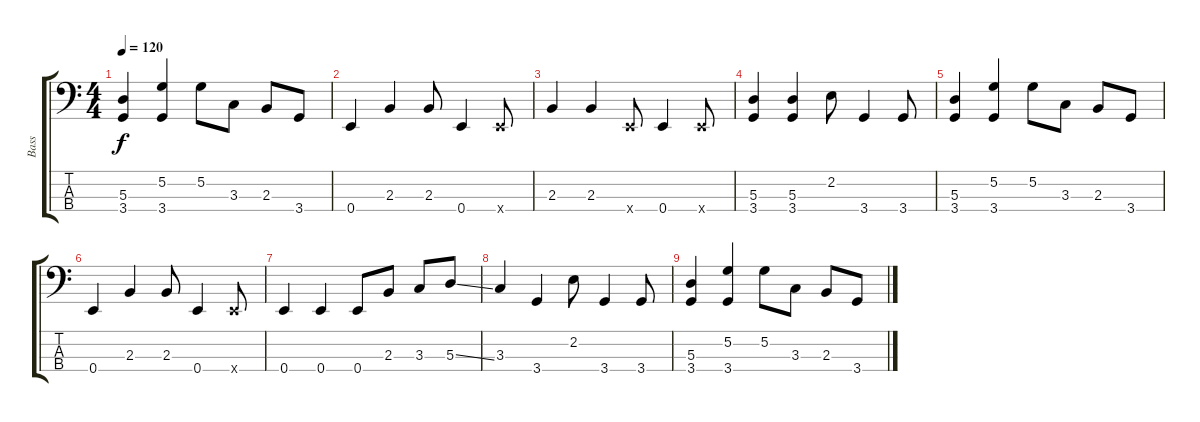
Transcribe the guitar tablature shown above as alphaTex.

\track ("Bass" "Bass") {instrument slapbass2}
\staff {score tabs}
\tuning (G2 D2 A1 E1) {hide}
\ts (4 4)
\tempo 120
\clef f4
\ks c
(5.3 3.4).4{dy f} (5.2 3.4).4 5.2.8 3.3.8 2.3.8 3.4.8 |
0.4.4 2.3.4 2.3.8 0.4.4 0.4{x}.8 |
2.3.4 2.3.4 0.4{x}.8 0.4.4 0.4{x}.8 |
(5.3 3.4).4 (5.3 3.4).4 2.2.8 3.4.4 3.4.8 |
(5.3 3.4).4 (5.2 3.4).4 5.2.8 3.3.8 2.3.8 3.4.8 |
0.4.4 2.3.4 2.3.8 0.4.4 0.4{x}.8 |
0.4.4 0.4.4 0.4.8 2.3.8 3.3.8 5.3{ss}.8 |
3.3.4 3.4.4 2.2.8 3.4.4 3.4.8 |
(5.3 3.4).4 (5.2 3.4).4 5.2.8 3.3.8 2.3.8 3.4.8
